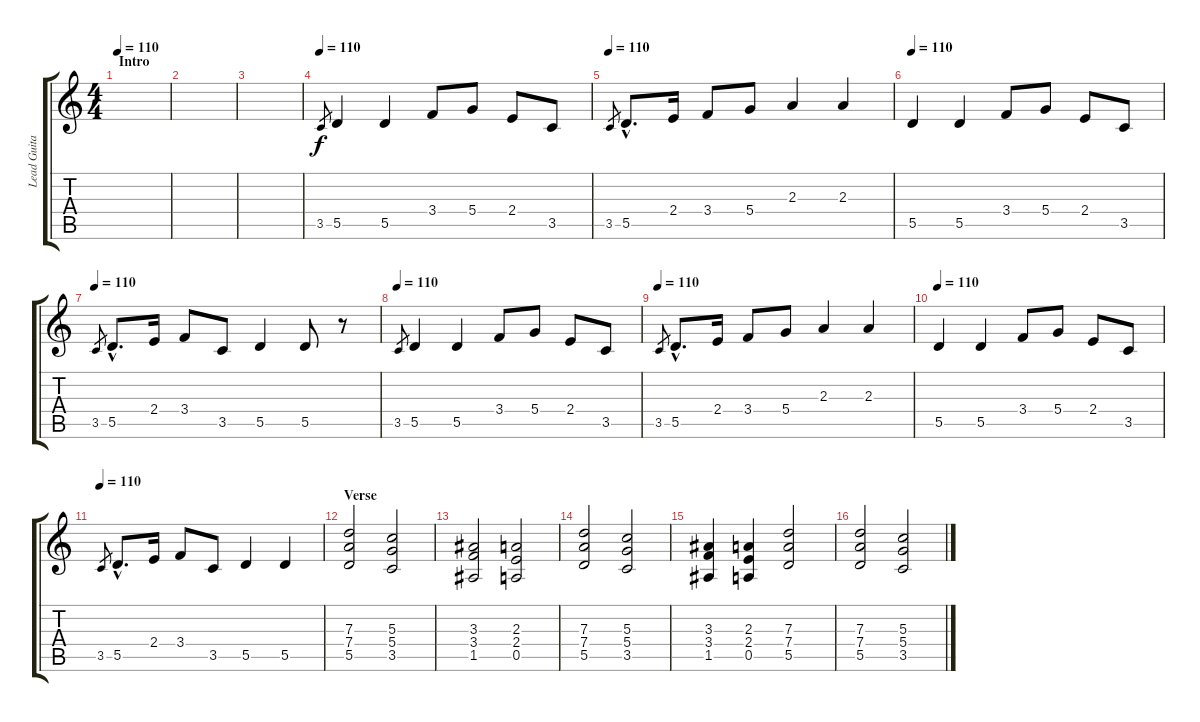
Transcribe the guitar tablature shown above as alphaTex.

\track ("Lead Guitar" "Lead Guita") {instrument distortionguitar}
\staff {score tabs}
\tuning (E4 B3 G3 D3 A2 E2) {hide}
\ts (4 4)
\section ("" "Intro")
\tempo 110
\tempo 100
\tempo 110
\clef g2
\ks c
|
|
|
\tempo 110
3.5.8{gr} 5.5.4 5.5.4 3.4.8 5.4.8 2.4.8 3.5.8 |
\tempo 110
3.5.8{gr} 5.5{hac}.8{d} 2.4.16 3.4.8 5.4.8 2.3.4 2.3.4 |
\tempo 110
5.5.4 5.5.4 3.4.8 5.4.8 2.4.8 3.5.8 |
\tempo 110
3.5.8{gr} 5.5{hac}.8{d} 2.4.16 3.4.8 3.5.8 5.5.4 5.5.8 r.8 |
\tempo 110
3.5.8{gr} 5.5.4 5.5.4 3.4.8 5.4.8 2.4.8 3.5.8 |
\tempo 110
3.5.8{gr} 5.5{hac}.8{d} 2.4.16 3.4.8 5.4.8 2.3.4 2.3.4 |
\tempo 110
5.5.4 5.5.4 3.4.8 5.4.8 2.4.8 3.5.8 |
\tempo 110
3.5.8{gr} 5.5{hac}.8{d} 2.4.16 3.4.8 3.5.8 5.5.4 5.5.4 |
\section ("" "Verse")
(7.3 7.4 5.5).2 (5.3 5.4 3.5).2 |
(3.3 3.4 1.5).2 (2.3 2.4 0.5).2 |
(7.3 7.4 5.5).2 (5.3 5.4 3.5).2 |
(3.3 3.4 1.5).4 (2.3 2.4 0.5).4 (7.3 7.4 5.5).2 |
(7.3 7.4 5.5).2 (5.3 5.4 3.5).2
